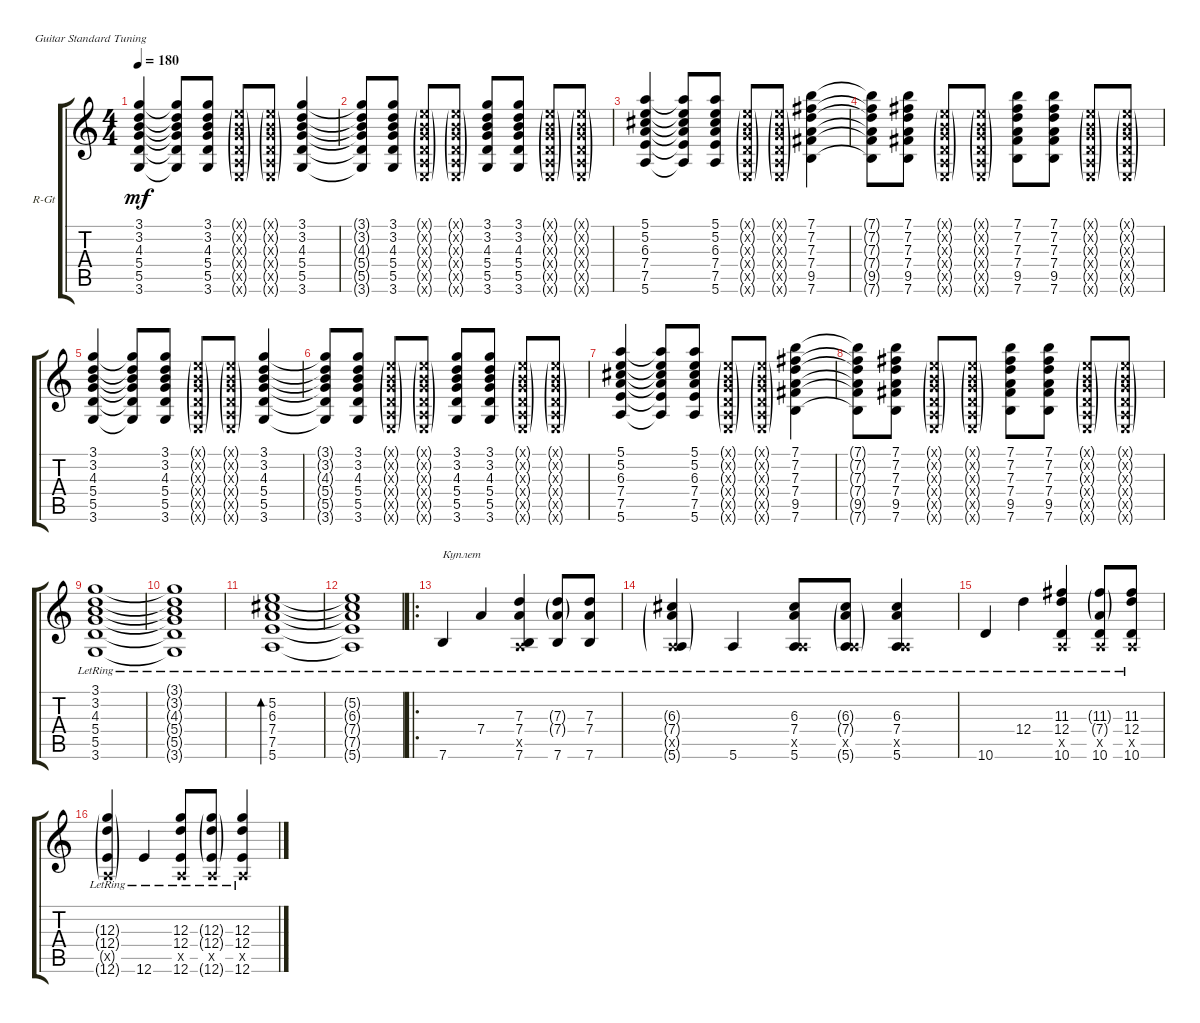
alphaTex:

\defaultSystemsLayout 4
\bracketExtendMode groupsimilarinstruments
\firstSystemTrackNameOrientation horizontal
\otherSystemsTrackNameOrientation horizontal
\track ("Ryghtm Guitar" "R-Gt") {instrument acousticguitarsteel}
\staff {score tabs}
\tuning (E4 B3 G3 D3 A2 E2)
\ts (4 4)
\tempo 180
\clef g2
\ks c
(3.6 5.5 5.4 4.3 3.2 3.1).4{dy mf} (4.3{t} 5.4{t} 5.5{t} 3.6{t} 3.1{t} 3.2{t}).8 (3.6 5.5 5.4 4.3 3.2 3.1).8 (0.1{g x} 0.2{g x} 0.3{g x} 0.4{g x} 0.5{g x} 0.6{g x}).8 (0.6{g x} 0.5{g x} 0.4{g x} 0.3{g x} 0.2{g x} 0.1{g x}).8 (3.6 5.5 5.4 4.3 3.2 3.1).4 |
(3.6{t} 5.5{t} 5.4{t} 4.3{t} 3.2{t} 3.1{t}).8 (3.1 3.2 4.3 5.4 5.5 3.6).8 (0.1{g x} 0.2{g x} 0.3{g x} 0.4{g x} 0.5{g x} 0.6{g x}).8 (0.6{g x} 0.5{g x} 0.4{g x} 0.3{g x} 0.2{g x} 0.1{g x}).8 (3.6 5.5 5.4 4.3 3.2 3.1).8 (3.1 3.2 4.3 5.4 5.5 3.6).8 (0.6{g x} 0.5{g x} 0.4{g x} 0.3{g x} 0.2{g x} 0.1{g x}).8 (0.1{g x} 0.2{g x} 0.3{g x} 0.4{g x} 0.5{g x} 0.6{g x}).8 |
(5.6 7.5 7.4 6.3 5.2 5.1).4 (6.3{t} 7.4{t} 7.5{t} 5.6{t} 5.1{t} 5.2{t}).8 (5.6 7.5 7.4 6.3 5.2 5.1).8 (0.1{g x} 0.2{g x} 0.3{g x} 0.4{g x} 0.5{g x} 0.6{g x}).8 (0.6{g x} 0.5{g x} 0.4{g x} 0.3{g x} 0.2{g x} 0.1{g x}).8 (7.6 9.5 7.4 7.3 7.2 7.1).4 |
(7.6{t} 9.5{t} 7.4{t} 7.3{t} 7.2{t} 7.1{t}).8 (7.1 7.2 7.3 7.4 9.5 7.6).8 (0.1{g x} 0.2{g x} 0.3{g x} 0.4{g x} 0.5{g x} 0.6{g x}).8 (0.6{g x} 0.5{g x} 0.4{g x} 0.3{g x} 0.2{g x} 0.1{g x}).8 (7.6 9.5 7.4 7.3 7.2 7.1).8 (7.1 7.2 7.3 7.4 9.5 7.6).8 (0.6{g x} 0.5{g x} 0.4{g x} 0.3{g x} 0.2{g x} 0.1{g x}).8 (0.1{g x} 0.2{g x} 0.3{g x} 0.4{g x} 0.5{g x} 0.6{g x}).8 |
(3.6 5.5 5.4 4.3 3.2 3.1).4 (4.3{t} 5.4{t} 5.5{t} 3.6{t} 3.1{t} 3.2{t}).8 (3.6 5.5 5.4 4.3 3.2 3.1).8 (0.1{g x} 0.2{g x} 0.3{g x} 0.4{g x} 0.5{g x} 0.6{g x}).8 (0.6{g x} 0.5{g x} 0.4{g x} 0.3{g x} 0.2{g x} 0.1{g x}).8 (3.6 5.5 5.4 4.3 3.2 3.1).4 |
(3.6{t} 5.5{t} 5.4{t} 4.3{t} 3.2{t} 3.1{t}).8 (3.1 3.2 4.3 5.4 5.5 3.6).8 (0.1{g x} 0.2{g x} 0.3{g x} 0.4{g x} 0.5{g x} 0.6{g x}).8 (0.6{g x} 0.5{g x} 0.4{g x} 0.3{g x} 0.2{g x} 0.1{g x}).8 (3.6 5.5 5.4 4.3 3.2 3.1).8 (3.1 3.2 4.3 5.4 5.5 3.6).8 (0.6{g x} 0.5{g x} 0.4{g x} 0.3{g x} 0.2{g x} 0.1{g x}).8 (0.1{g x} 0.2{g x} 0.3{g x} 0.4{g x} 0.5{g x} 0.6{g x}).8 |
(5.6 7.5 7.4 6.3 5.2 5.1).4 (6.3{t} 7.4{t} 7.5{t} 5.6{t} 5.1{t} 5.2{t}).8 (5.6 7.5 7.4 6.3 5.2 5.1).8 (0.1{g x} 0.2{g x} 0.3{g x} 0.4{g x} 0.5{g x} 0.6{g x}).8 (0.6{g x} 0.5{g x} 0.4{g x} 0.3{g x} 0.2{g x} 0.1{g x}).8 (7.6 9.5 7.4 7.3 7.2 7.1).4 |
(7.6{t} 9.5{t} 7.4{t} 7.3{t} 7.2{t} 7.1{t}).8 (7.1 7.2 7.3 7.4 9.5 7.6).8 (0.1{g x} 0.2{g x} 0.3{g x} 0.4{g x} 0.5{g x} 0.6{g x}).8 (0.6{g x} 0.5{g x} 0.4{g x} 0.3{g x} 0.2{g x} 0.1{g x}).8 (7.6 9.5 7.4 7.3 7.2 7.1).8 (7.1 7.2 7.3 7.4 9.5 7.6).8 (0.6{g x} 0.5{g x} 0.4{g x} 0.3{g x} 0.2{g x} 0.1{g x}).8 (0.1{g x} 0.2{g x} 0.3{g x} 0.4{g x} 0.5{g x} 0.6{g x}).8 |
(3.6{lr} 5.5{lr} 5.4{lr} 4.3{lr} 3.2{lr} 3.1{lr}).1 |
(3.6{lr t} 5.5{lr t} 5.4{lr t} 4.3{lr t} 3.2{lr t} 3.1{lr t}).1 |
(5.6{lr} 7.5{lr} 7.4{lr} 6.3{lr} 5.2{lr}).1{bd 253} |
(5.6{lr t} 7.5{lr t} 7.4{lr t} 6.3{lr t} 5.2{lr t}).1 |
\ro
7.6{lr}.4{txt "Куплет"} 7.4{lr}.4 (7.6{lr} 7.4{lr} 7.3{lr} 0.5{x}).4 (7.6{lr} 7.3{g lr} 7.4{g lr}).8 (7.3{lr} 7.4{lr} 7.6{lr}).8 |
(7.4{g} 0.5{g x} 6.3{g lr} 5.6{g}).4 5.6{lr}.4 (5.6{lr} 7.4{lr} 6.3{lr} 0.5{x}).8 (6.3{g lr} 7.4{g lr} 5.6{g lr} 0.5{x}).8 (6.3{lr} 7.4{lr} 5.6{lr} 0.5{x}).4 |
10.6{lr}.4 12.4{lr}.4 (10.6{lr} 12.4{lr} 11.3{lr} 0.5{x}).4 (10.6{lr} 11.3{g lr} 7.4{g lr} 0.5{x}).8 (11.3{lr} 12.4{lr} 10.6{lr} 0.5{x}).8 |
(12.4{g} 12.3{g lr} 12.6{g lr} 0.5{g x}).4 12.6{lr}.4 (12.6{lr} 12.4{lr} 12.3{lr} 0.5{x}).8 (12.3{g lr} 12.4{g lr} 12.6{g lr} 0.5{x}).8 (12.3{lr} 12.4{lr} 12.6{lr} 0.5{x}).4
